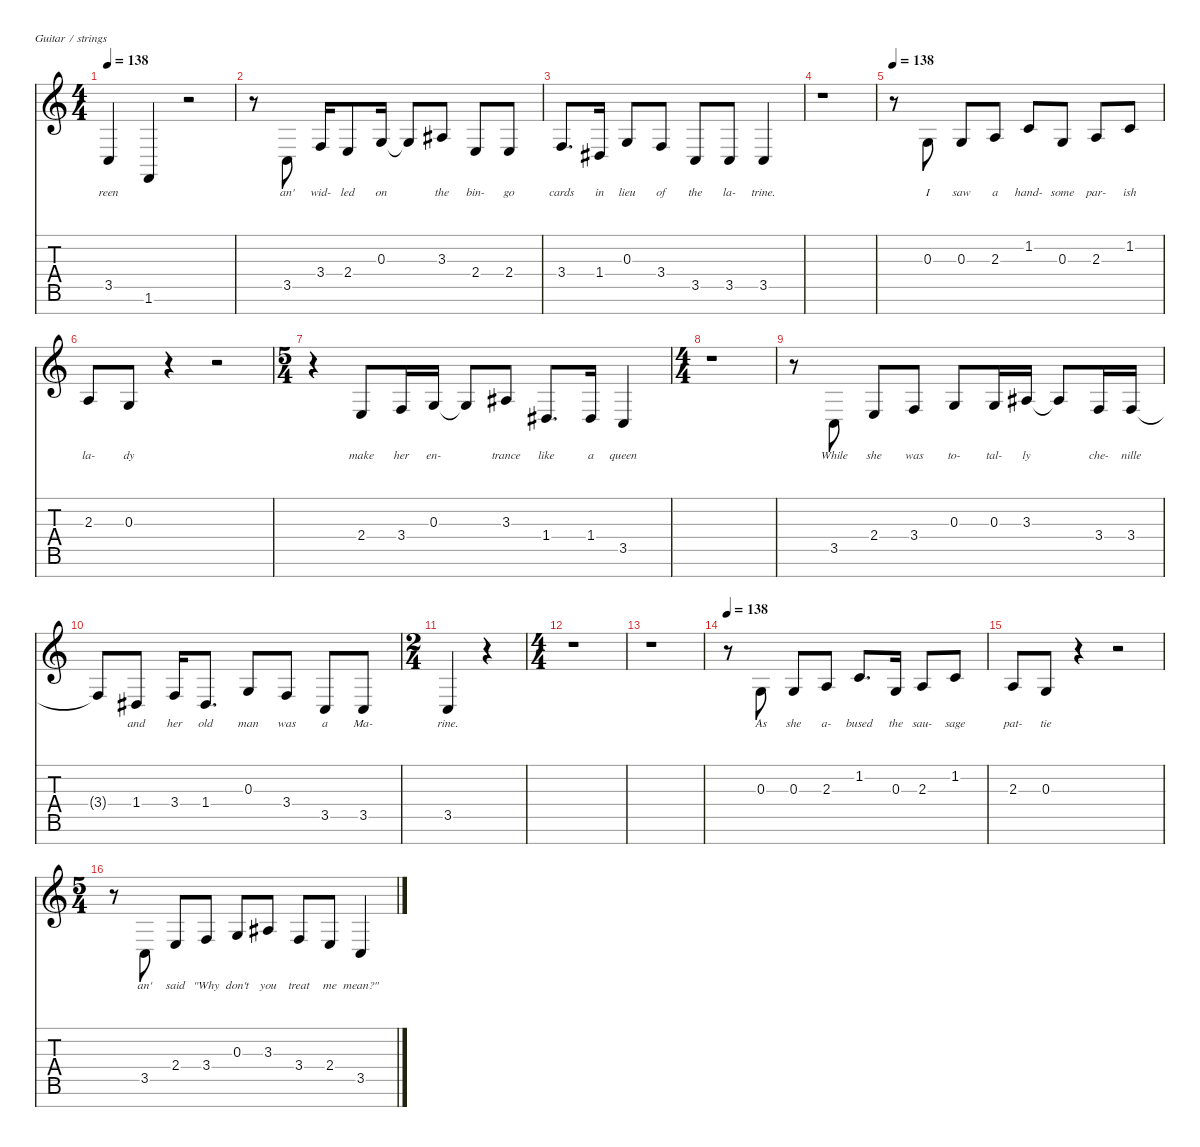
\defaultSystemsLayout 4
\hideDynamics
\bracketExtendMode nobrackets
\singleTrackTrackNamePolicy hidden
\multiTrackTrackNamePolicy hidden
\firstSystemTrackNameMode fullname
\firstSystemTrackNameOrientation horizontal
\otherSystemsTrackNameOrientation horizontal
\track ("Vocals" "led.synth.") {instrument lead6voice}
\staff {score tabs}
\tuning (E4 B3 G3 D3 A2 E2 B1)
\ts (4 4)
\tempo 138
\clef g2
\ks c
3.5.4{lyrics (0 "reen") lyrics (1 " ") lyrics (2 " ") lyrics (3 "") lyrics (4 "") dy fff beam Up} 1.6.4{lyrics (0 "") lyrics (1 " ") lyrics (2 " ") lyrics (3 "") lyrics (4 "") beam Up} r.2{beam Up} |
r.8{beam Down} 3.5.8{lyrics (0 "an'") lyrics (1 " ") lyrics (2 " ") lyrics (3 "") lyrics (4 "") beam Up} 3.4.16{lyrics (0 "wid-") lyrics (1 " ") lyrics (2 " ") lyrics (3 "") lyrics (4 "") beam Up} 2.4.8{lyrics (0 "led") lyrics (1 " ") lyrics (2 " ") lyrics (3 "") lyrics (4 "") beam Up} 0.3.16{lyrics (0 "on") lyrics (1 " ") lyrics (2 " ") lyrics (3 "") lyrics (4 "") beam Up} 0.3{t}.8{dy f beam Up} 3.3{acc #}.8{lyrics (0 "the") lyrics (1 " ") lyrics (2 " ") lyrics (3 "") lyrics (4 "") dy fff beam Up} 2.4.8{lyrics (0 "bin-") lyrics (1 " ") lyrics (2 " ") lyrics (3 "") lyrics (4 "") beam Up} 2.4.8{lyrics (0 "go") lyrics (1 " ") lyrics (2 " ") lyrics (3 "") lyrics (4 "") beam Up} |
3.4.8{d lyrics (0 "cards") lyrics (1 " ") lyrics (2 " ") lyrics (3 "") lyrics (4 "") beam Up} 1.4{acc #}.16{lyrics (0 "in") lyrics (1 " ") lyrics (2 " ") lyrics (3 "") lyrics (4 "") beam Up} 0.3.8{lyrics (0 "lieu") lyrics (1 " ") lyrics (2 " ") lyrics (3 "") lyrics (4 "") beam Up} 3.4.8{lyrics (0 "of") lyrics (1 " ") lyrics (2 " ") lyrics (3 "") lyrics (4 "") beam Up} 3.5.8{lyrics (0 "the") lyrics (1 " ") lyrics (2 " ") lyrics (3 "") lyrics (4 "") beam Up} 3.5.8{lyrics (0 "la-") lyrics (1 " ") lyrics (2 " ") lyrics (3 "") lyrics (4 "") beam Up} 3.5.4{lyrics (0 "trine.") lyrics (1 " ") lyrics (2 " ") lyrics (3 "") lyrics (4 "") beam Up} |
r.1{beam Down} |
\tempo 138
r.8{beam Down} 0.3.8{lyrics (0 "I") lyrics (1 " ") lyrics (2 " ") lyrics (3 "") lyrics (4 "") beam Up} 0.3.8{lyrics (0 "saw") lyrics (1 " ") lyrics (2 " ") lyrics (3 "") lyrics (4 "") beam Up} 2.3.8{lyrics (0 "a") lyrics (1 " ") lyrics (2 " ") lyrics (3 "") lyrics (4 "") beam Up} 1.2.8{lyrics (0 "hand-") lyrics (1 " ") lyrics (2 " ") lyrics (3 "") lyrics (4 "") beam Up} 0.3.8{lyrics (0 "some") lyrics (1 " ") lyrics (2 " ") lyrics (3 "") lyrics (4 "") beam Up} 2.3.8{lyrics (0 "par-") lyrics (1 " ") lyrics (2 " ") lyrics (3 "") lyrics (4 "") beam Up} 1.2.8{lyrics (0 "ish") lyrics (1 " ") lyrics (2 " ") lyrics (3 "") lyrics (4 "") beam Up} |
2.3.8{lyrics (0 "la-") lyrics (1 " ") lyrics (2 " ") lyrics (3 "") lyrics (4 "") beam Up} 0.3.8{lyrics (0 "dy") lyrics (1 " ") lyrics (2 " ") lyrics (3 "") lyrics (4 "") beam Up} r.4{beam Up} r.2{beam Up} |
\ts (5 4)
r.4{beam Down} 2.4.8{lyrics (0 "make") lyrics (1 " ") lyrics (2 " ") lyrics (3 "") lyrics (4 "") beam Up} 3.4.16{lyrics (0 "her") lyrics (1 " ") lyrics (2 " ") lyrics (3 "") lyrics (4 "") beam Up} 0.3.16{lyrics (0 "en-") lyrics (1 " ") lyrics (2 " ") lyrics (3 "") lyrics (4 "") beam Up} 0.3{t}.8{dy f beam Up} 3.3{acc #}.8{lyrics (0 "trance") lyrics (1 " ") lyrics (2 " ") lyrics (3 "") lyrics (4 "") dy fff beam Up} 1.4{acc #}.8{d lyrics (0 "like") lyrics (1 " ") lyrics (2 " ") lyrics (3 "") lyrics (4 "") beam Up} 1.4{acc #}.16{lyrics (0 "a") lyrics (1 " ") lyrics (2 " ") lyrics (3 "") lyrics (4 "") beam Up} 3.5.4{lyrics (0 "queen") lyrics (1 " ") lyrics (2 " ") lyrics (3 "") lyrics (4 "") beam Up} |
\ts (4 4)
r.1{beam Down} |
r.8{beam Down} 3.5.8{lyrics (0 "While") lyrics (1 " ") lyrics (2 " ") lyrics (3 "") lyrics (4 "") beam Up} 2.4.8{lyrics (0 "she") lyrics (1 " ") lyrics (2 " ") lyrics (3 "") lyrics (4 "") beam Up} 3.4.8{lyrics (0 "was") lyrics (1 " ") lyrics (2 " ") lyrics (3 "") lyrics (4 "") beam Up} 0.3.8{lyrics (0 "to-") lyrics (1 " ") lyrics (2 " ") lyrics (3 "") lyrics (4 "") beam Up} 0.3.16{lyrics (0 "tal-") lyrics (1 " ") lyrics (2 " ") lyrics (3 "") lyrics (4 "") beam Up} 3.3{acc #}.16{lyrics (0 "ly") lyrics (1 " ") lyrics (2 " ") lyrics (3 "") lyrics (4 "") beam Up} 3.3{t acc #}.8{dy f beam Up} 3.4.16{lyrics (0 "che-") lyrics (1 " ") lyrics (2 " ") lyrics (3 "") lyrics (4 "") dy fff beam Up} 3.4.16{lyrics (0 "nille") lyrics (1 " ") lyrics (2 " ") lyrics (3 "") lyrics (4 "") beam Up} |
3.4{t}.8{dy f beam Up} 1.4{acc #}.8{lyrics (0 "and") lyrics (1 " ") lyrics (2 " ") lyrics (3 "") lyrics (4 "") dy fff beam Up} 3.4.16{lyrics (0 "her") lyrics (1 " ") lyrics (2 " ") lyrics (3 "") lyrics (4 "") beam Up} 1.4{acc #}.8{d lyrics (0 "old") lyrics (1 " ") lyrics (2 " ") lyrics (3 "") lyrics (4 "") beam Up} 0.3.8{lyrics (0 "man") lyrics (1 " ") lyrics (2 " ") lyrics (3 "") lyrics (4 "") beam Up} 3.4.8{lyrics (0 "was") lyrics (1 " ") lyrics (2 " ") lyrics (3 "") lyrics (4 "") beam Up} 3.5.8{lyrics (0 "a") lyrics (1 " ") lyrics (2 " ") lyrics (3 "") lyrics (4 "") beam Up} 3.5.8{lyrics (0 "Ma-") lyrics (1 " ") lyrics (2 " ") lyrics (3 "") lyrics (4 "") beam Up} |
\ts (2 4)
3.5.4{lyrics (0 "rine.") lyrics (1 " ") lyrics (2 " ") lyrics (3 "") lyrics (4 "") beam Up} r.4{beam Up} |
\ts (4 4)
r.1{beam Down} |
r.1{beam Down} |
\tempo 138
r.8{beam Down} 0.3.8{lyrics (0 "As") lyrics (1 " ") lyrics (2 " ") lyrics (3 "") lyrics (4 "") beam Up} 0.3.8{lyrics (0 "she") lyrics (1 " ") lyrics (2 " ") lyrics (3 "") lyrics (4 "") beam Up} 2.3.8{lyrics (0 "a-") lyrics (1 " ") lyrics (2 " ") lyrics (3 "") lyrics (4 "") beam Up} 1.2.8{d lyrics (0 "bused") lyrics (1 " ") lyrics (2 " ") lyrics (3 "") lyrics (4 "") beam Up} 0.3.16{lyrics (0 "the") lyrics (1 " ") lyrics (2 " ") lyrics (3 "") lyrics (4 "") beam Up} 2.3.8{lyrics (0 "sau-") lyrics (1 " ") lyrics (2 " ") lyrics (3 "") lyrics (4 "") beam Up} 1.2.8{lyrics (0 "sage") lyrics (1 " ") lyrics (2 " ") lyrics (3 "") lyrics (4 "") beam Up} |
2.3.8{lyrics (0 "pat-") lyrics (1 " ") lyrics (2 " ") lyrics (3 "") lyrics (4 "") beam Up} 0.3.8{lyrics (0 "tie") lyrics (1 " ") lyrics (2 " ") lyrics (3 "") lyrics (4 "") beam Up} r.4{beam Up} r.2{beam Up} |
\ts (5 4)
r.8{beam Down} 3.5.8{lyrics (0 "an'") lyrics (1 " ") lyrics (2 " ") lyrics (3 "") lyrics (4 "") beam Up} 2.4.8{lyrics (0 "said") lyrics (1 " ") lyrics (2 " ") lyrics (3 "") lyrics (4 "") beam Up} 3.4.8{lyrics (0 "\"Why") lyrics (1 " ") lyrics (2 " ") lyrics (3 "") lyrics (4 "") beam Up} 0.3.8{lyrics (0 "don't") lyrics (1 " ") lyrics (2 " ") lyrics (3 "") lyrics (4 "") beam Up} 3.3{acc #}.8{lyrics (0 "you") lyrics (1 " ") lyrics (2 " ") lyrics (3 "") lyrics (4 "") beam Up} 3.4.8{lyrics (0 "treat") lyrics (1 " ") lyrics (2 " ") lyrics (3 "") lyrics (4 "") beam Up} 2.4.8{lyrics (0 "me") lyrics (1 " ") lyrics (2 " ") lyrics (3 "") lyrics (4 "") beam Up} 3.5.4{lyrics (0 "mean?\"") lyrics (1 "") lyrics (2 " ") lyrics (3 "") lyrics (4 "") beam Up}
